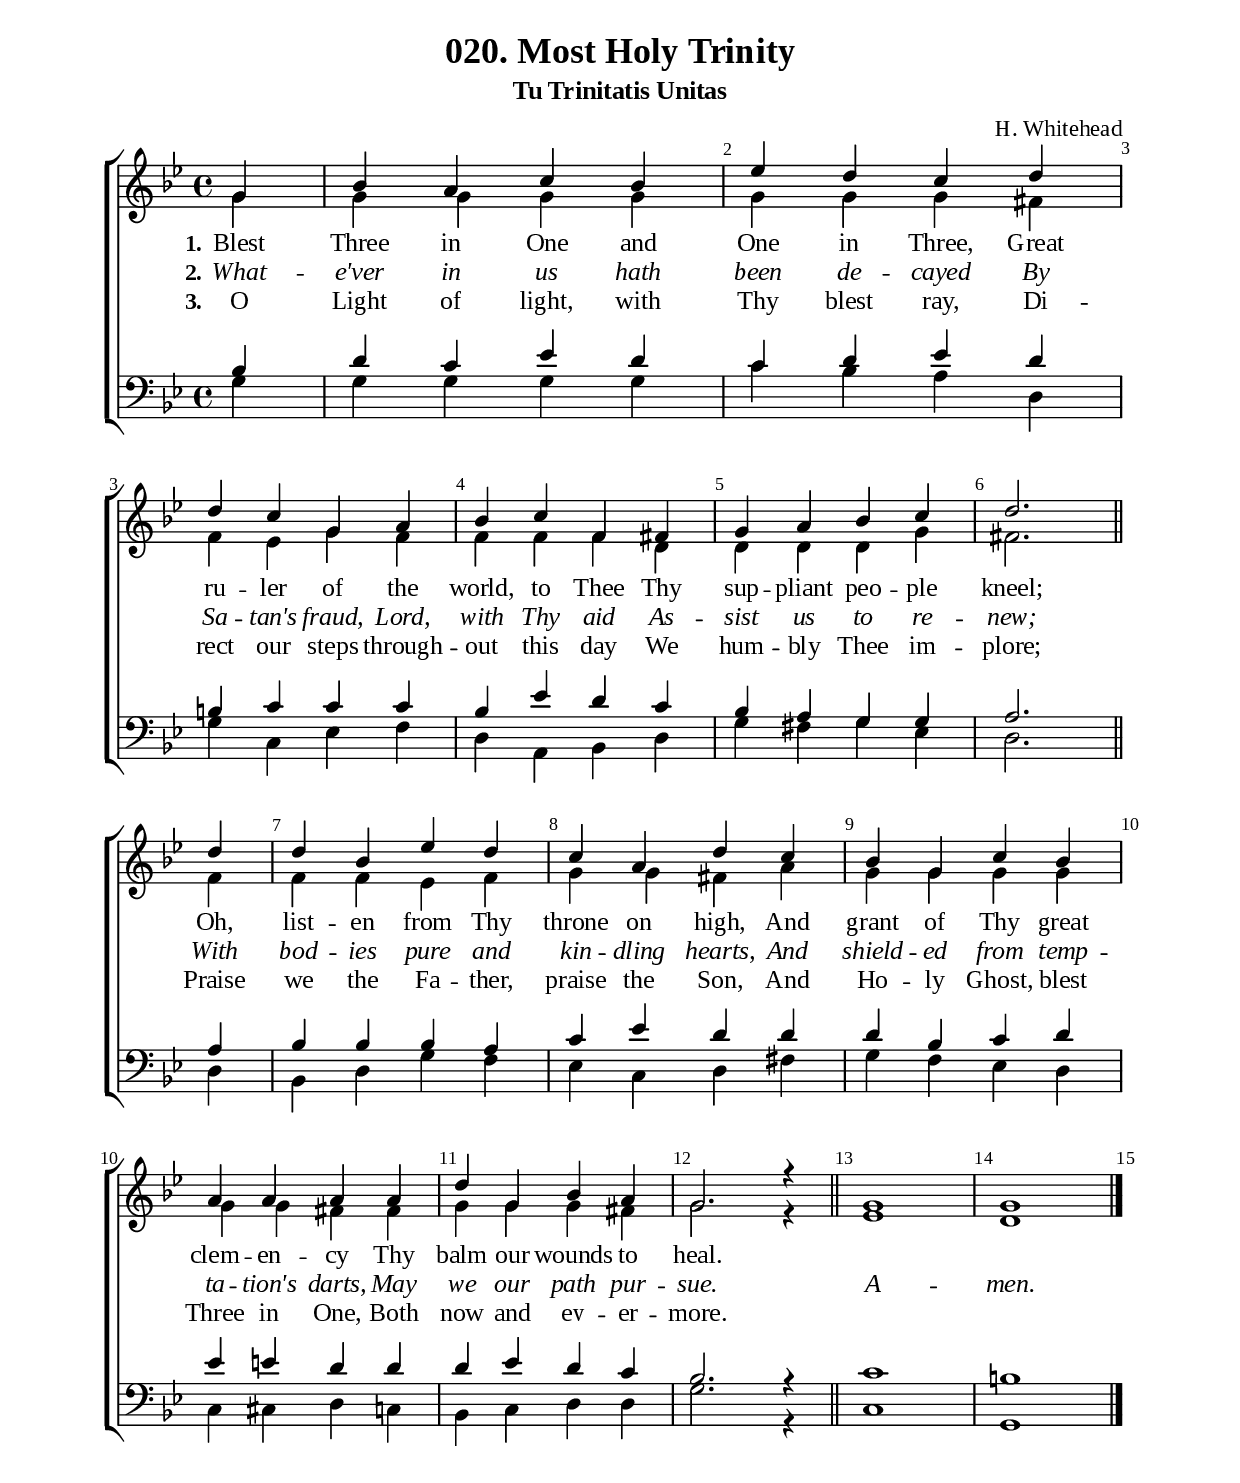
%%%%%%%%%%%%%%%%%%%%%%%%%%%%%
% CONTENTS OF THIS DOCUMENT
% 1. Common settings
% 2. Soprano verse music
% 3. Alto verse music
% 4. Tenor verse music
% 5. Basso verse music
% 6. Verse lyrics
% 7. Layout
%%%%%%%%%%%%%%%%%%%%%%%%%%%%%

%%%%%%%%%%%%%%%%%%%%%%%%%%%%%
% 1. Common settings
%%%%%%%%%%%%%%%%%%%%%%%%%%%%%
\version "2.18.2"

\header {
  title = "020. Most Holy Trinity"
  subtitle = "Tu Trinitatis Unitas"
  %poet = ""
  composer = "H. Whitehead"
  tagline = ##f
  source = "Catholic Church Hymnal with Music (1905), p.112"
  %site = ""
}

globalSettings= {
  \key g \minor
  \time 4/4
  %\override Score.BarNumber.break-visibility = ##(#t #t #t)
  \override Score.BarNumber.break-visibility = ##(#t #t #t)
}

verseSettings = {
  \phrasingSlurDashed
}

\paper {
  #(set-paper-size "a4")
  top-margin = 15\mm
  bottom-marign = 15\mm
  left-margin = 20\mm
  right-margin = 20\mm
  indent = #0
  #(define fonts
	 (make-pango-font-tree "Liberation Serif"
	 		       "Liberation Serif"
			       "Liberation Serif"
			       (/ 20 20)))
}

printItalic = \with {
  \override LyricText.font-shape = #'italic
}

%%%%%%%%%%%%%%%%%%%%%%%%%%%%%
% 2. Soprano verse music
%%%%%%%%%%%%%%%%%%%%%%%%%%%%%
musicVerseSoprano = \relative c' { 
  \partial 4 g'4 |
  %{  1%} bes a c bes |
  %{  2%} ees d c d \break \bar "|"
  %{  3%} d c g a |
  %{  4%} bes c f, fis |
  %{  5%} g a bes c |
  %{  6%} d2. \break \bar "||" d4 |
  %{  7%} d bes ees d |
  %{  8%} c a d c |
  %{  9%} bes g c bes \break \bar "|"
  %{ 10%} a a a a |
  %{ 11%} d g, bes a |
  %{ 12%} g2. r4 \bar "||"
  %{ 13%} g1 |
  %{ 14%} g1 \bar "|."
}

%%%%%%%%%%%%%%%%%%%%%%%%%%%%%
% 3. Alto verse music
%%%%%%%%%%%%%%%%%%%%%%%%%%%%%
musicVerseAlto = \relative c' {
   \partial 4 g'4 |
  %{  1%} g g g g |
  %{  2%} g g g fis |
  %{  3%} f ees g f |
  %{  4%} f f f d |
  %{  5%} d d d g |
  %{  6%} fis2. fis4 |
  %{  7%} f f ees f |
  %{  8%} g g fis a |
  %{  9%} g g g g |
  %{ 10%} g g fis fis |
  %{ 11%} g g g fis |
  %{ 12%} g2. r4 |
  %{ 13%} ees1 |
  %{ 14%} d1
}

%%%%%%%%%%%%%%%%%%%%%%%%%%%%%
% 4. Tenor verse music
%%%%%%%%%%%%%%%%%%%%%%%%%%%%%
musicVerseTenor = \relative c' {
  \partial 4 bes4 |
  %{  1%} d c ees d |
  %{  2%} c d ees d |
  %{  3%} b c c c |
  %{  4%} bes ees d c |
  %{  5%} bes a g g |
  %{  6%} a2. a4 |
  %{  7%} bes bes bes a |
  %{  8%} c ees d d |
  %{  9%} d bes c d |
  %{ 10%} ees e d d |
  %{ 11%} d ees d c |
  %{ 12%} bes2. r4 |
  %{ 13%} c1 |
  %{ 14%} b1
}

%%%%%%%%%%%%%%%%%%%%%%%%%%%%%
% 5. Basso verse music
%%%%%%%%%%%%%%%%%%%%%%%%%%%%%
musicVerseBasso = \relative c {
  \partial 4 g'4 |
  %{  1%} g g g g |
  %{  2%} c bes a d, |
  %{  3%} g c, ees f |
  %{  4%} d a bes d |
  %{  5%} g fis g ees |
  %{  6%} d2. d4 |
  %{  7%} bes d g f |
  %{  8%} ees c d fis |
  %{  9%} g f ees d |
  %{ 10%} c cis d c |
  %{ 11%} bes c d d |
  %{ 12%} g2. r4 |
  %{ 13%} c,1 |
  %{ 14%} g1
}

%%%%%%%%%%%%%%%%%%%%%%%%%%%%%
% 6. Verse lyrics
%%%%%%%%%%%%%%%%%%%%%%%%%%%%%
lyricVerseOne = \lyricmode {
  \set stanza = #"1."
  Blest Three in One and One in Three,
  Great ru -- ler of the world,
  to Thee Thy sup -- pliant peo -- ple kneel;
  Oh, list -- en from Thy throne on high,
  And grant of Thy great clem -- en -- cy
  Thy balm our wounds to heal.
}

lyricVerseTwo = \lyricmode {
  \set stanza = #"2."
  What -- e'ver in us hath been de -- cayed
  By Sa -- tan's fraud, Lord, with Thy aid
  As -- sist us to re -- new;
  With bod -- ies pure and kin -- dling hearts,
  And shield -- ed from temp -- ta -- tion's darts,
  May we our path pur -- sue. A -- men.
}

lyricVerseThree = \lyricmode {
  \set stanza = #"3."
  O Light of light, with Thy blest ray,
  Di -- rect our steps through -- out this day
  We hum -- bly Thee im -- plore;
  Praise we the Fa -- ther, praise the Son,
  And Ho -- ly Ghost, blest Three in One,
  Both now and ev -- er -- more.
}




%%%%%%%%%%%%%%%%%%%%%%%%%%%%%
% 7. Layout
%%%%%%%%%%%%%%%%%%%%%%%%%%%%%
\score {
    \new ChoirStaff <<
      \new Staff <<
        \clef "treble"
        \new Voice = "soprano" {
          \voiceOne \globalSettings \verseSettings \stemUp \slurUp \musicVerseSoprano
        }
        \new Voice = "alto" {
          \voiceTwo \globalSettings \verseSettings \stemDown \slurDown \musicVerseAlto
        }
      >>
      \new Lyrics \lyricsto soprano \lyricVerseOne
      \new Lyrics \printItalic \lyricsto soprano \lyricVerseTwo
      \new Lyrics \lyricsto soprano \lyricVerseThree
      %\new Lyrics \printItalic \lyricsto soprano \lyricVerseFour
      \new Staff <<
        \clef "bass"
        \new Voice = "tenor" {
          \voiceOne \globalSettings \verseSettings \stemUp \slurUp \musicVerseTenor
        }
        \new Voice = "basso" {
          \voiceTwo \globalSettings \verseSettings \stemDown \slurDown \musicVerseBasso
        }
      >>
    >>
}

